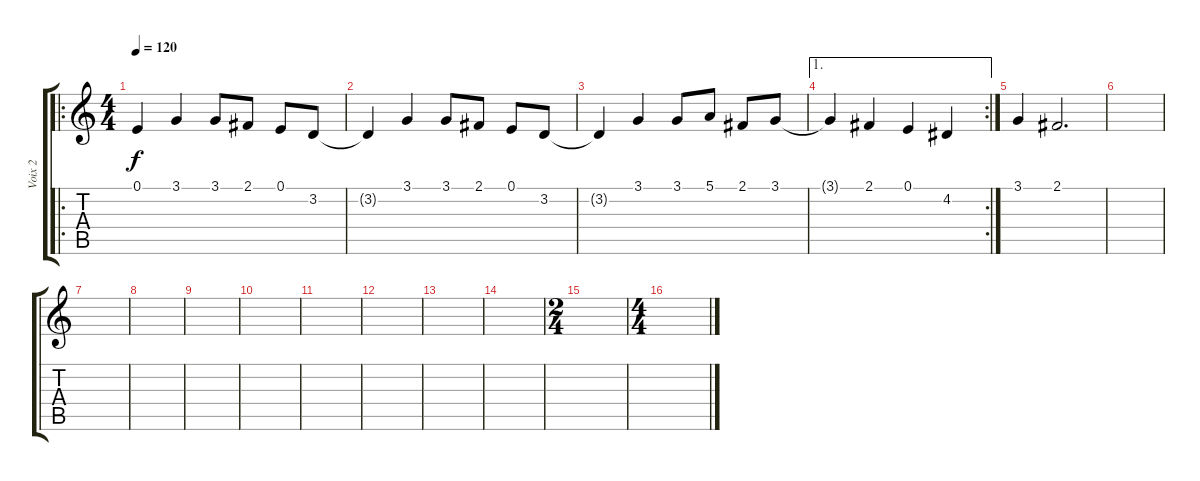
\track ("Voix 2" "Voix 2") {instrument bassoon}
\staff {score tabs}
\tuning (E4 B3 G3 D3 A2 E2) {hide}
\ro
\ts (4 4)
\tempo 120
\clef g2
\ks c
0.1.4{dy f} 3.1.4 3.1.8 2.1.8 0.1.8 3.2.8 |
3.2{t}.4 3.1.4 3.1.8 2.1.8 0.1.8 3.2.8 |
3.2{t}.4 3.1.4 3.1.8 5.1.8 2.1.8 3.1.8 |
\ae 1
\rc 2
3.1{t}.4 2.1.4 0.1.4 4.2.4 |
3.1.4 2.1.2{d} |
|
|
|
|
|
|
|
|
|
\ts (2 4)
|
\ts (4 4)
